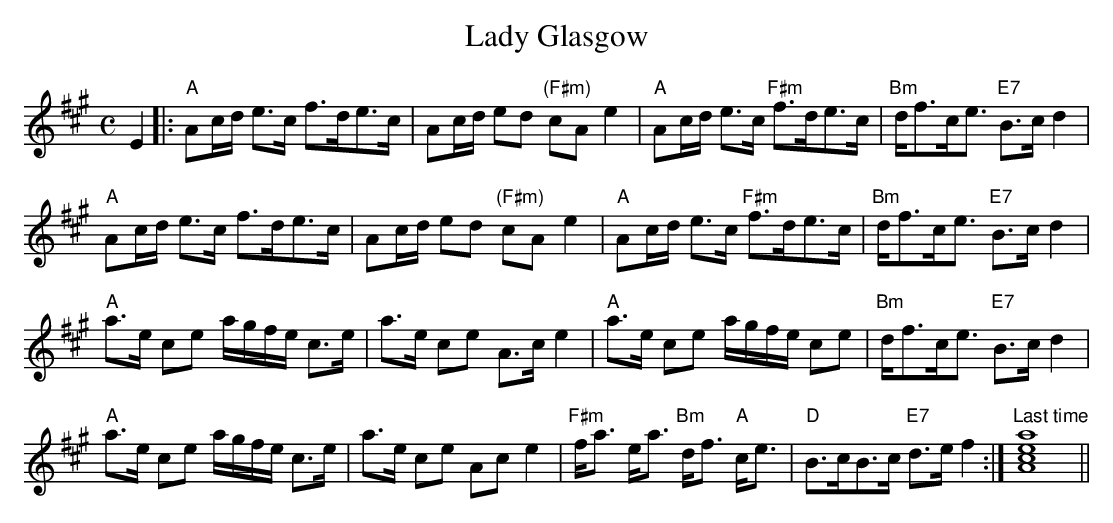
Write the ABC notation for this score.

X:1
T:Lady Glasgow
M:C
L:1/8
K:A
E2 |:\
"A" Ac/d/ e>c    f>de>c | Ac/d/ ed "(F#m)" cA  e2 | "A" Ac/d/ e>c"F#m" f>de>c | "Bm" d<fc<e "E7" B>c d2 |!
"A" Ac/d/ e>c    f>de>c | Ac/d/ ed "(F#m)" cA  e2 | "A" Ac/d/ e>c"F#m" f>de>c | "Bm" d<fc<e "E7" B>c d2 |!
"A" a>e ce a/g/f/e/ c>e | a>e ce A>ce2 | "A"   a>e ce  a/g/f/e/ ce| "Bm" d<fc<e "E7" B>cd2 |!
"A" a>e ce a/g/f/e/ c>e | a>e ce Ace2  | "F#m" f<a  e<a "Bm" d<f"A" c<e | "D" B>cB>c "E7" d>e f2  :| "Last time"  [A8c8e8a8] ||
